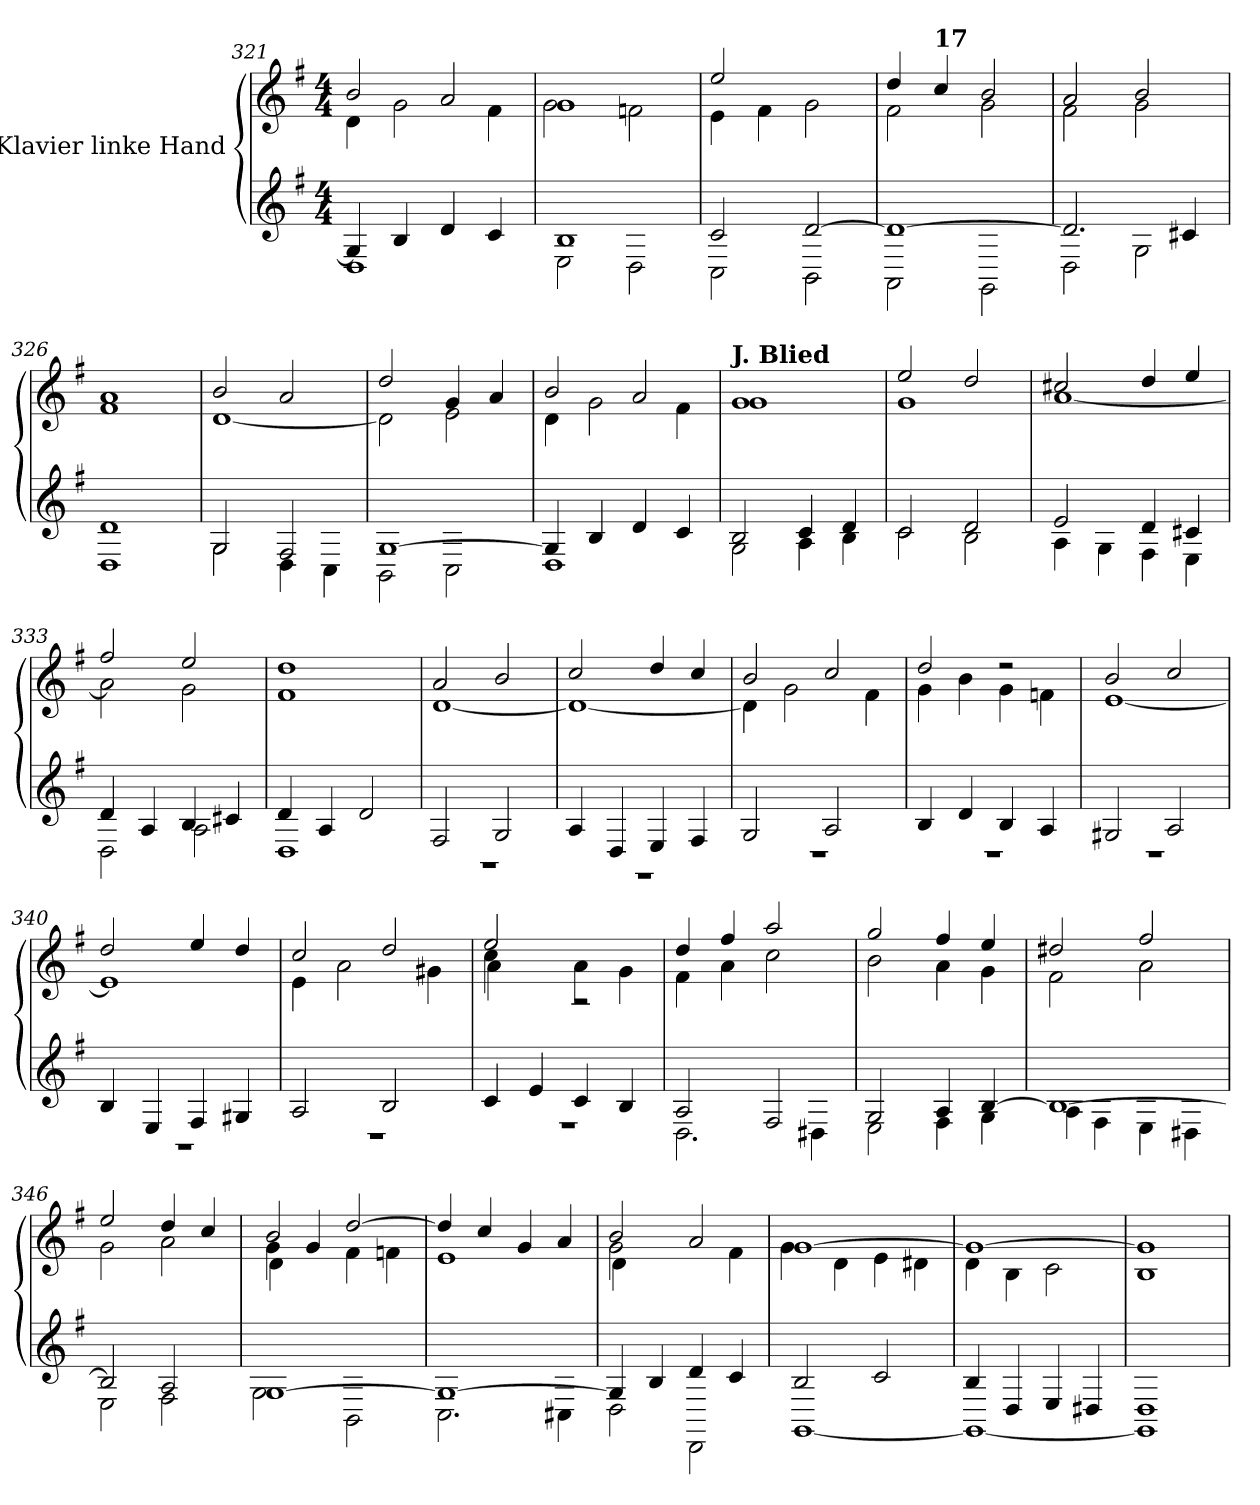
**kern	**kern
*part1	*part1
*staff2	*staff1
*I"Klavier linke Hand	*
*clefG2	*clefG2
*k[f#]	*k[f#]
*M4/4	*M4/4
=321	=321
*^	*^
4G/]	1D	2b/	4d\
4B/	.	.	2g\
4d/	.	2a/	.
4c/	.	.	4f#\
=322	=322	=322	=322
1B	2E\	1g	2g\
.	2D\	.	2fn\
=323	=323	=323	=323
2c/	2C\	2ee/	4e\
.	.	.	4f#\
[2d/	2BB\	2ryy	2g\
=324	=324	=324	=324
1d_	2AA\	4dd/	2f#\
!	!	!LO:TX:a:B:t=17	!
.	.	4cc/	.
.	2GG\	2b/	2g\
!!LO:LB:g=z	!!
=325	=325	=325	=325
2.d/]	2D\	2a/	2f#\
.	2G\	2b/	2g\
4c#X/	.	.	.
=326	=326	=326	=326
1d	1D	1a	1f#
!!LO:LB:g=z	!!
=327	=327	=327	=327
2G/	2G\	2b/	[1d
2F#/	4D\	2a/	.
.	4C\	.	.
=328	=328	=328	=328
[1G	2BB\	2dd/	2d\]
.	2C\	4g/	2e\
.	.	4a/	.
=329	=329	=329	=329
4G/]	1D	2b/	4d\
4B/	.	.	2g\
4d/	.	2a/	.
4c/	.	.	4f#\
=330	=330	=330	=330
!	!	!LO:TX:a:B:t=J. Blied	!
2B/	2G\	1g	1g
4c/	4A\	.	.
4d/	4B\	.	.
!!LO:LB:g=z	!!
=331	=331	=331	=331
2c/	2c\	2ee/	1g
2d/	2B\	2dd/	.
=332	=332	=332	=332
2e/	4A\	2cc#X/	[1a
.	4G\	.	.
4d/	4F#\	4dd/	.
4c#X/	4E\	4ee/	.
=333	=333	=333	=333
4d/	2D\	2ff#/	2a\]
4A/	.	.	.
4B/	2A\	2ee/	2g\
4c#X/	.	.	.
=334	=334	=334	=334
4d/	1D	1dd	1f#
4A/	.	.	.
2d/	.	.	.
=335	=335	=335	=335
2F#/	1r	2a/	[1d
2G/	.	2b/	.
=336	=336	=336	=336
4A/	1r	2cc/	1d_
4D/	.	.	.
4E/	.	4dd/	.
4F#/	.	4cc/	.
!!LO:PB:g=z	!!
=337	=337	=337	=337
2G/	1r	2b/	4d\]
.	.	.	2g\
2A/	.	2cc/	.
.	.	.	4f#\
!!LO:LB:g=z	!!
=338	=338	=338	=338
4B/	1r	2dd/	4g\
4d/	.	.	4b\
4B/	.	2r	4g\
4A/	.	.	4fn\
=339	=339	=339	=339
2G#X/	1r	2b/	[1e
2A/	.	2cc/	.
=340	=340	=340	=340
4B/	1r	2dd/	1e]
4E/	.	.	.
4F#/	.	4ee/	.
4G#X/	.	4dd/	.
=341	=341	=341	=341
*	*	*	*^
2A/	1r	2cc/	4ryy	4e\
.	.	.	2a\	4ryy
2B/	.	2ryy	.	2dd/
.	.	.	4g#X\	.
!!LO:PB:g=z	!!	!!
=342	=342	=342	=342	=342
4c/	1r	2ee/	4cc\	4a\
4e/	.	.	4ryy	4ryy
4c/	.	2ryy	4a\	2r
4B/	.	.	4g\	.
*	*	*	*v	*v
=343	=343	=343	=343
2A/	2.D\	4dd/	4f#\
.	.	4ff#/	4a\
2F#/	.	2aa/	2cc\
.	4D#X\	.	.
=344	=344	=344	=344
2G/	2E\	2gg/	2b\
4A/	4F#\	4ff#/	4a\
[4B/	4G\	4ee/	4g\
=345	=345	=345	=345
1B_	4A\	2dd#X/	2f#\
.	4F#\	.	.
.	4E\	2ff#/	2a\
.	4D#X\	.	.
=346	=346	=346	=346
2B/]	2E\	2ee/	2g\
2A/	2F#\	4dd/	2a\
.	.	4cc/	.
=347	=347	=347	=347
*	*	*	*^
[1G	2G\	4g\	4d\	2b/
.	.	4g/	4ryy	.
.	2BB\	[2dd/	4f#\	2ryy
.	.	.	4fn\	.
*	*	*	*v	*v
!!LO:LB:g=z
=348	=348	=348	=348
1G_	2.C\	4dd/]	1e
.	.	4cc/	.
.	.	4g/	.
.	4C#X\	4a/	.
=349	=349	=349	=349
*	*	*	*^
4G/]	2D\	2b/	2g\	4d\
4B/	.	.	.	4ryy
4d/	2DD\	2ryy	4ryy	2a/
4c/	.	.	4f#\	.
*	*	*	*v	*v
=350	=350	=350	=350
2B/	[1GG	[1g	4g\
.	.	.	4d\
2c/	.	.	4e\
.	.	.	4d#X\
=351	=351	=351	=351
4B/	1GG_	1g_	4d\
4D/	.	.	4B\
4E/	.	.	2c\
4D#X/	.	.	.
=352	=352	=352	=352
1D	1GG]	1g]	1B
*v	*v	*	*
*	*v	*v
=	=
*-	*-
